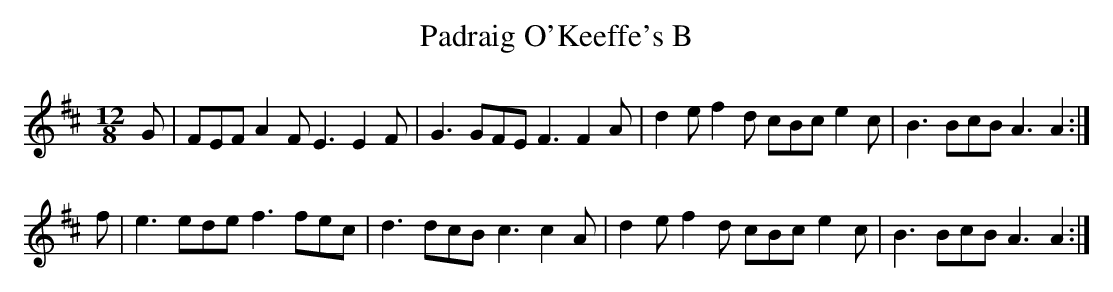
X:1
T: Padraig O'Keeffe's B
L: 1/8
M: 12/8
K: D
G|FEF A2 F E3 E2 F|G3 GFE F3 F2 A|\
d2 e f2 d cBc e2 c|B3 BcB A3 A2 :|
f|e3 ede f3 fec|d3 dcB c3 c2 A|\
d2 e f2 d cBc e2 c|B3 BcB A3 A2 :|
